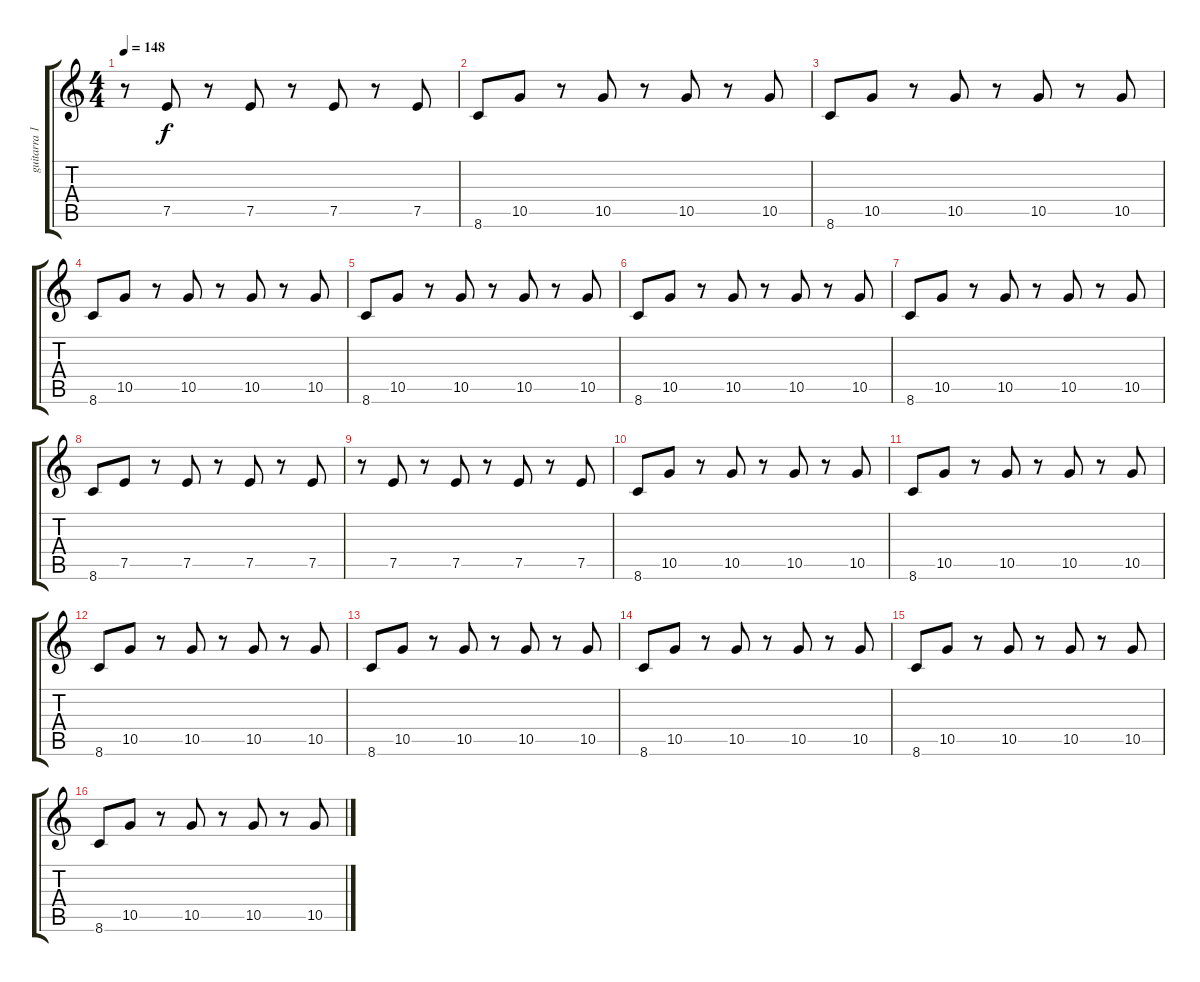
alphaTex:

\track ("guitarra 1" "guitarra 1") {instrument overdrivenguitar}
\staff {score tabs}
\tuning (E4 B3 G3 D3 A2 E2) {hide}
\ts (4 4)
\tempo 148
\clef g2
\ks c
r.8{dy f} 7.5.8 r.8 7.5.8 r.8 7.5.8 r.8 7.5.8 |
8.6.8 10.5.8 r.8 10.5.8 r.8 10.5.8 r.8 10.5.8 |
8.6.8 10.5.8 r.8 10.5.8 r.8 10.5.8 r.8 10.5.8 |
8.6.8 10.5.8 r.8 10.5.8 r.8 10.5.8 r.8 10.5.8 |
8.6.8 10.5.8 r.8 10.5.8 r.8 10.5.8 r.8 10.5.8 |
8.6.8 10.5.8 r.8 10.5.8 r.8 10.5.8 r.8 10.5.8 |
8.6.8 10.5.8 r.8 10.5.8 r.8 10.5.8 r.8 10.5.8 |
8.6.8 7.5.8 r.8 7.5.8 r.8 7.5.8 r.8 7.5.8 |
r.8 7.5.8 r.8 7.5.8 r.8 7.5.8 r.8{volume 13} 7.5.8 |
8.6.8 10.5.8 r.8 10.5.8 r.8 10.5.8 r.8 10.5.8 |
8.6.8 10.5.8 r.8 10.5.8 r.8 10.5.8 r.8 10.5.8 |
8.6.8 10.5.8 r.8 10.5.8 r.8 10.5.8 r.8 10.5.8 |
8.6.8 10.5.8 r.8 10.5.8 r.8 10.5.8 r.8 10.5.8 |
8.6.8 10.5.8 r.8 10.5.8 r.8 10.5.8 r.8 10.5.8 |
8.6.8 10.5.8 r.8 10.5.8 r.8 10.5.8 r.8 10.5.8 |
8.6.8 10.5.8 r.8 10.5.8 r.8 10.5.8 r.8 10.5.8
